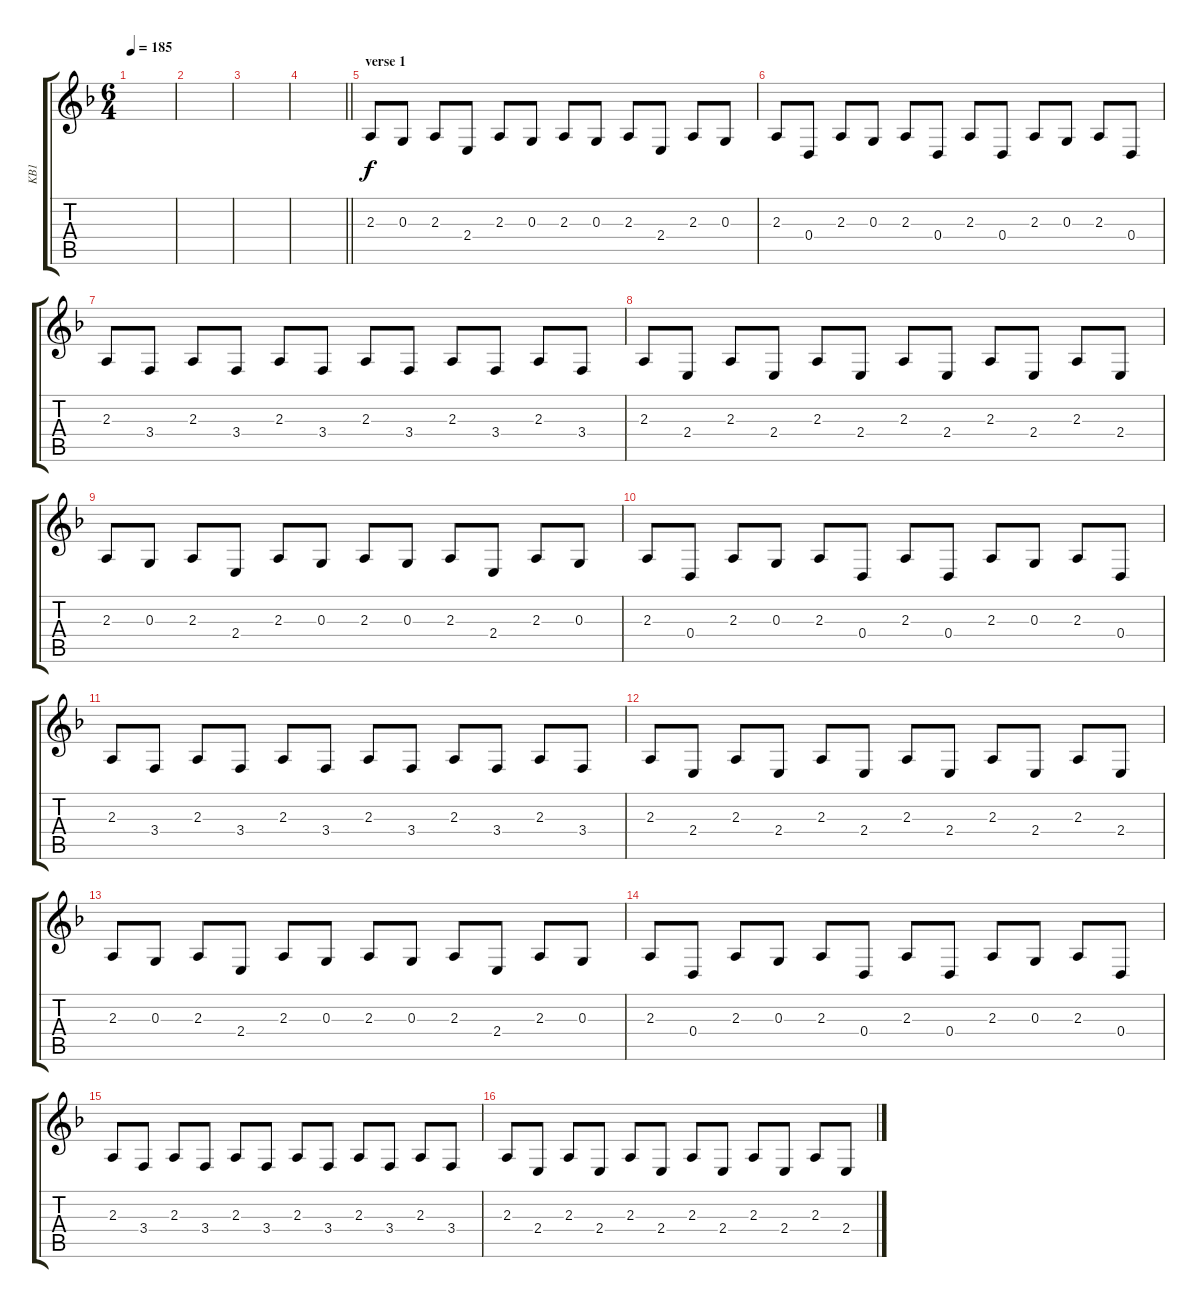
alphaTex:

\track ("KB1" "KB1") {instrument cello}
\staff {score tabs}
\tuning (E4 B3 G3 D3 A2 E2) {hide}
\ts (6 4)
\tempo 185
\clef g2
\ks dminor
|
|
|
\barLineRight lightlight
|
\section ("" "verse 1")
2.3.8 0.3.8 2.3.8 2.4.8 2.3.8 0.3.8 2.3.8 0.3.8 2.3.8 2.4.8 2.3.8 0.3.8 |
2.3.8 0.4.8 2.3.8 0.3.8 2.3.8 0.4.8 2.3.8 0.4.8 2.3.8 0.3.8 2.3.8 0.4.8 |
2.3.8 3.4.8 2.3.8 3.4.8 2.3.8 3.4.8 2.3.8 3.4.8 2.3.8 3.4.8 2.3.8 3.4.8 |
2.3.8 2.4.8 2.3.8 2.4.8 2.3.8 2.4.8 2.3.8 2.4.8 2.3.8 2.4.8 2.3.8 2.4.8 |
2.3.8 0.3.8 2.3.8 2.4.8 2.3.8 0.3.8 2.3.8 0.3.8 2.3.8 2.4.8 2.3.8 0.3.8 |
2.3.8 0.4.8 2.3.8 0.3.8 2.3.8 0.4.8 2.3.8 0.4.8 2.3.8 0.3.8 2.3.8 0.4.8 |
2.3.8 3.4.8 2.3.8 3.4.8 2.3.8 3.4.8 2.3.8 3.4.8 2.3.8 3.4.8 2.3.8 3.4.8 |
2.3.8 2.4.8 2.3.8 2.4.8 2.3.8 2.4.8 2.3.8 2.4.8 2.3.8 2.4.8 2.3.8 2.4.8 |
2.3.8 0.3.8 2.3.8 2.4.8 2.3.8 0.3.8 2.3.8 0.3.8 2.3.8 2.4.8 2.3.8 0.3.8 |
2.3.8 0.4.8 2.3.8 0.3.8 2.3.8 0.4.8 2.3.8 0.4.8 2.3.8 0.3.8 2.3.8 0.4.8 |
2.3.8 3.4.8 2.3.8 3.4.8 2.3.8 3.4.8 2.3.8 3.4.8 2.3.8 3.4.8 2.3.8 3.4.8 |
2.3.8 2.4.8 2.3.8 2.4.8 2.3.8 2.4.8 2.3.8 2.4.8 2.3.8 2.4.8 2.3.8 2.4.8
